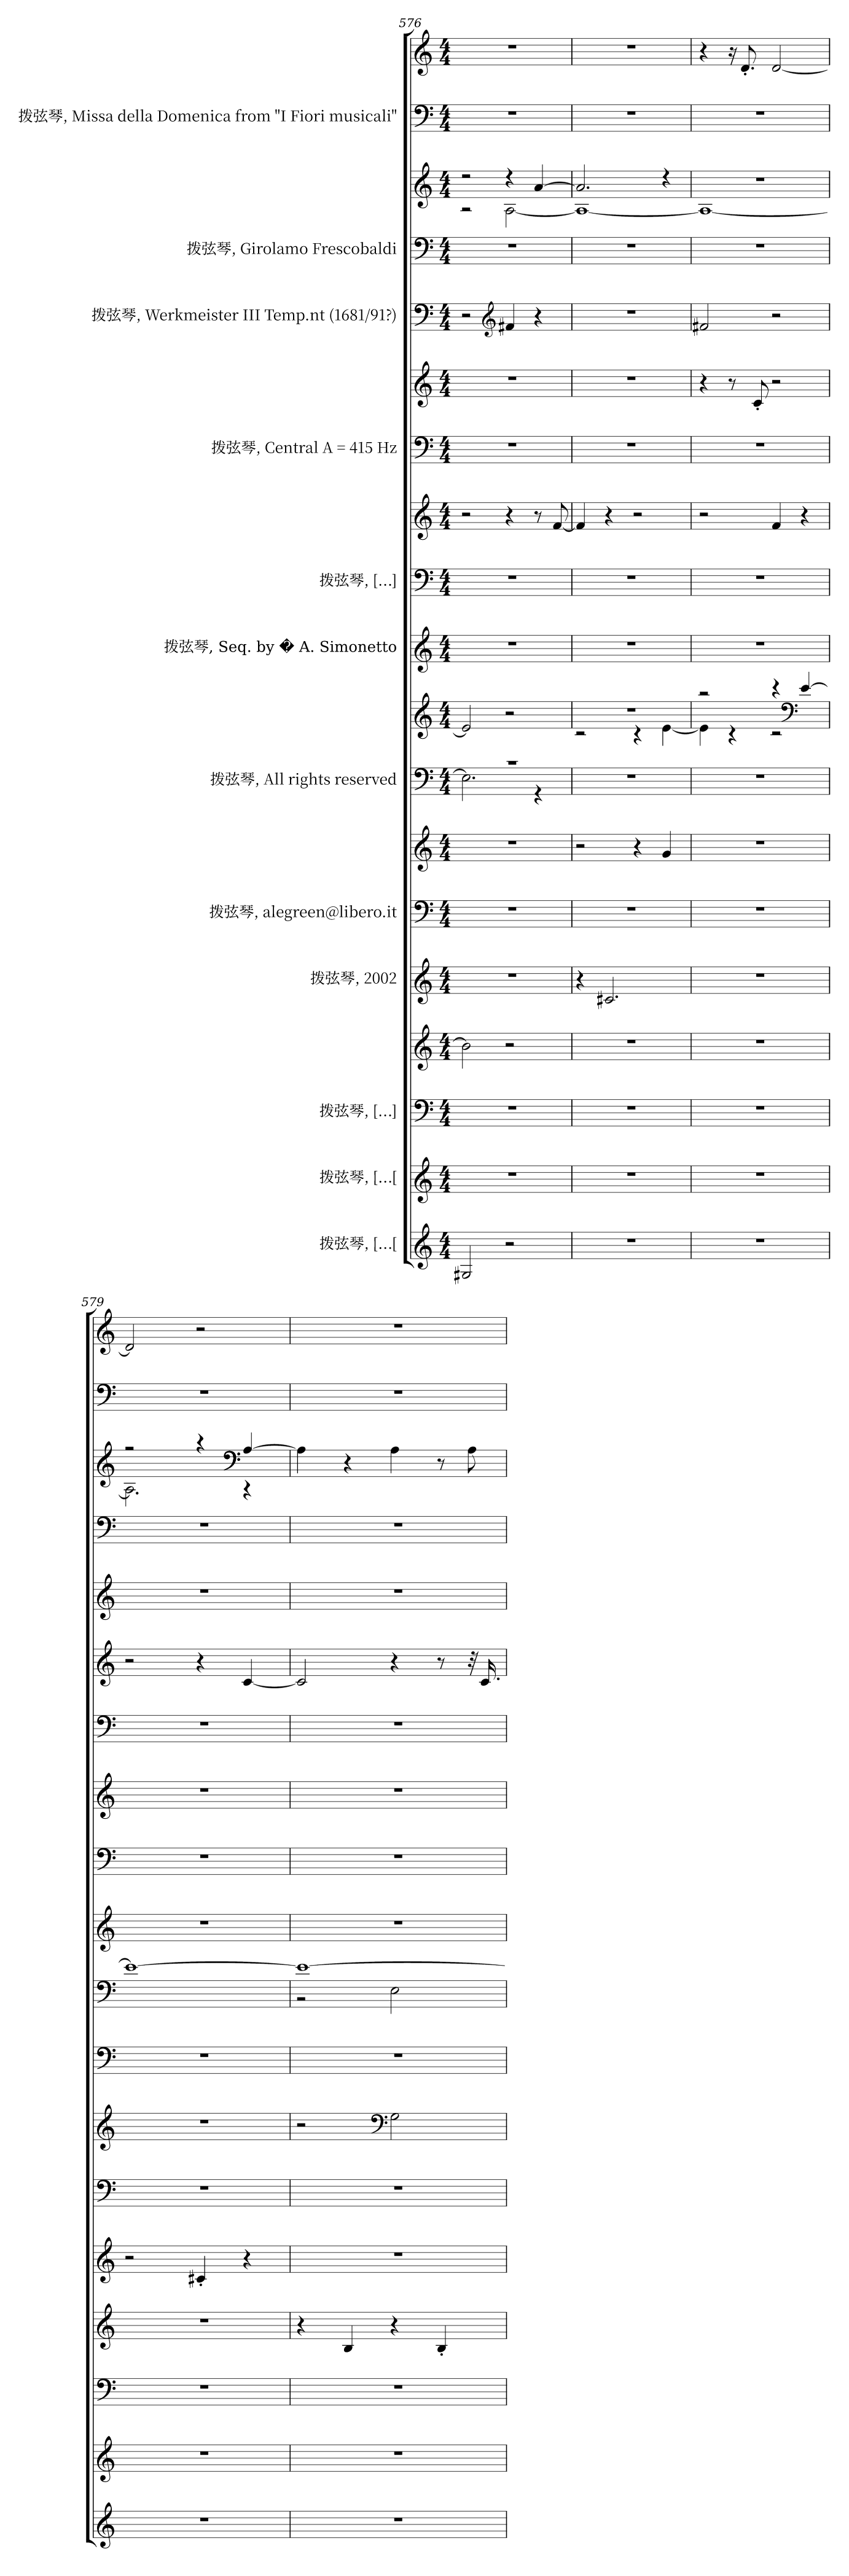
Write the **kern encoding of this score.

**kern	**kern	**kern	**kern	**kern	**kern	**kern	**kern	**kern	**kern	**kern	**kern	**kern	**kern	**kern	**kern	**kern	**kern	**kern
*part12	*part11	*part10	*part10	*part9	*part8	*part8	*part7	*part7	*part6	*part5	*part5	*part4	*part4	*part3	*part2	*part2	*part1	*part1
*staff19	*staff18	*staff17	*staff16	*staff15	*staff14	*staff13	*staff12	*staff11	*staff10	*staff9	*staff8	*staff7	*staff6	*staff5	*staff4	*staff3	*staff2	*staff1
*I"拨弦琴, [...[	*I"拨弦琴, [...[	*I"拨弦琴, [...]	*	*I"拨弦琴, 2002	*I"拨弦琴, alegreen@libero.it	*	*I"拨弦琴, All rights reserved	*	*I"拨弦琴, Seq. by � A. Simonetto	*I"拨弦琴, [...]	*	*I"拨弦琴, Central A = 415 Hz	*	*I"拨弦琴, Werkmeister III Temp.nt (1681/91?)	*I"拨弦琴, Girolamo Frescobaldi	*	*I"拨弦琴, Missa della Domenica from &quot;I Fiori musicali&quot;	*
*clefG2	*clefG2	*clefF4	*clefG2	*clefG2	*clefF4	*clefG2	*clefF4	*clefG2	*clefG2	*clefF4	*clefG2	*clefF4	*clefG2	*clefF4	*clefF4	*clefG2	*clefF4	*clefG2
*k[]	*k[]	*k[]	*k[]	*k[]	*k[]	*k[]	*k[]	*k[]	*k[]	*k[]	*k[]	*k[]	*k[]	*k[]	*k[]	*k[]	*k[]	*k[]
*M4/4	*M4/4	*M4/4	*M4/4	*M4/4	*M4/4	*M4/4	*M4/4	*M4/4	*M4/4	*M4/4	*M4/4	*M4/4	*M4/4	*M4/4	*M4/4	*M4/4	*M4/4	*M4/4
=576	=576	=576	=576	=576	=576	=576	=576	=576	=576	=576	=576	=576	=576	=576	=576	=576	=576	=576
*	*	*	*	*	*	*	*^	*	*	*	*	*	*	*	*	*^	*	*
2G#X/	1r	1r	2b\]	1r	1r	1r	1r	2.E\]	2e/]	1r	1r	2r	1r	1r	2r	1r	2r	2r	1r	1r
*	*	*	*	*	*	*	*	*	*	*	*	*	*	*	*clefG2	*	*	*	*	*
2r	.	.	2r	.	.	.	.	.	2r	.	.	4r	.	.	4f#X/	.	4r	[2A\	.	.
.	.	.	.	.	.	.	.	4r	.	.	.	8r	.	.	4r	.	[4a/	.	.	.
.	.	.	.	.	.	.	.	.	.	.	.	[8f/	.	.	.	.	.	.	.	.
*	*	*	*	*	*	*	*v	*v	*	*	*	*	*	*	*	*	*	*	*	*
=577	=577	=577	=577	=577	=577	=577	=577	=577	=577	=577	=577	=577	=577	=577	=577	=577	=577	=577	=577
*	*	*	*	*	*	*	*	*^	*	*	*	*	*	*	*	*	*	*	*
1r	1r	1r	1r	4r	1r	2r	1r	1r	2r	1r	1r	4f/]	1r	1r	1r	1r	2.a/]	1A_	1r	1r
.	.	.	.	2.c#X/	.	.	.	.	.	.	.	4r	.	.	.	.	.	.	.	.
.	.	.	.	.	.	4r	.	.	4r	.	.	2r	.	.	.	.	.	.	.	.
.	.	.	.	.	.	4g/	.	.	[4e\	.	.	.	.	.	.	.	4r	.	.	.
!!LO:PB:g=z
=578	=578	=578	=578	=578	=578	=578	=578	=578	=578	=578	=578	=578	=578	=578	=578	=578	=578	=578	=578	=578
1r	1r	1r	1r	1r	1r	1r	1r	2r	4e\]	1r	1r	2r	1r	4r	2f#X/	1r	1r	1A_	1r	4r
.	.	.	.	.	.	.	.	.	4r	.	.	.	.	8r	.	.	.	.	.	16r
.	.	.	.	.	.	.	.	.	.	.	.	.	.	.	.	.	.	.	.	8.d'/
.	.	.	.	.	.	.	.	.	.	.	.	.	.	8c'/	.	.	.	.	.	.
.	.	.	.	.	.	.	.	4r	2r	.	.	4f/	.	2r	2r	.	.	.	.	[2d/
*	*	*	*	*	*	*	*	*clefF4	*	*	*	*	*	*	*	*	*	*	*	*
.	.	.	.	.	.	.	.	[4e/	.	.	.	4r	.	.	.	.	.	.	.	.
*	*	*	*	*	*	*	*	*v	*v	*	*	*	*	*	*	*	*	*	*	*
=579	=579	=579	=579	=579	=579	=579	=579	=579	=579	=579	=579	=579	=579	=579	=579	=579	=579	=579	=579
1r	1r	1r	1r	2r	1r	1r	1r	1e_	1r	1r	1r	1r	2r	1r	1r	2r	2.A\]	1r	2d/]
.	.	.	.	4c#X'/	.	.	.	.	.	.	.	.	4r	.	.	4r	.	.	2r
*	*	*	*	*	*	*	*	*	*	*	*	*	*	*	*	*clefF4	*	*	*
.	.	.	.	4r	.	.	.	.	.	.	.	.	[4c/	.	.	[4A/	4r	.	.
*	*	*	*	*	*	*	*	*	*	*	*	*	*	*	*	*v	*v	*	*
=580	=580	=580	=580	=580	=580	=580	=580	=580	=580	=580	=580	=580	=580	=580	=580	=580	=580	=580
*	*	*	*	*	*	*	*	*^	*	*	*	*	*	*	*	*	*	*
1r	1r	1r	4r	1r	1r	2r	1r	1e_	2r	1r	1r	1r	1r	2c/]	1r	1r	4A\]	1r	1r
.	.	.	4B/	.	.	.	.	.	.	.	.	.	.	.	.	.	4r	.	.
*	*	*	*	*	*	*clefF4	*	*	*	*	*	*	*	*	*	*	*	*	*
.	.	.	4r	.	.	2G\	.	.	2E\	.	.	.	.	4r	.	.	4A\	.	.
.	.	.	4B'/	.	.	.	.	.	.	.	.	.	.	8r	.	.	8r	.	.
.	.	.	.	.	.	.	.	.	.	.	.	.	.	32r	.	.	8A\	.	.
.	.	.	.	.	.	.	.	.	.	.	.	.	.	16.c/	.	.	.	.	.
*	*	*	*	*	*	*	*	*v	*v	*	*	*	*	*	*	*	*	*	*
=	=	=	=	=	=	=	=	=	=	=	=	=	=	=	=	=	=	=
*-	*-	*-	*-	*-	*-	*-	*-	*-	*-	*-	*-	*-	*-	*-	*-	*-	*-	*-
